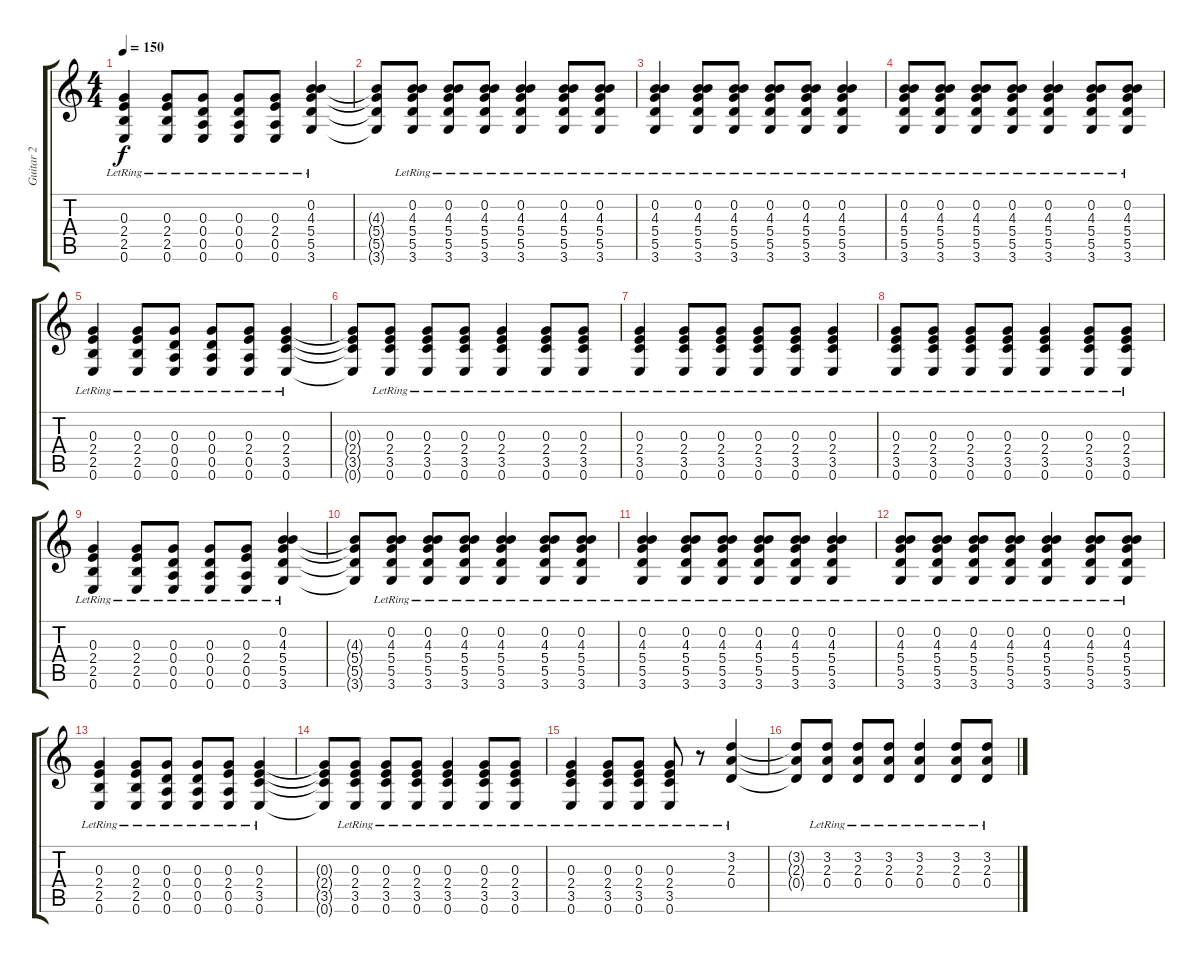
\track ("Guitar 2" "Guitar 2") {instrument acousticguitarnylon}
\staff {score tabs}
\tuning (E4 B3 G3 D3 A2 E2) {hide}
\ts (4 4)
\tempo 150
\clef g2
\ks c
(0.3{lr} 2.4{lr} 2.5{lr} 0.6{lr}).4{dy f} (0.3{lr} 2.4{lr} 2.5{lr} 0.6{lr}).8 (0.3{lr} 0.4{lr} 0.5{lr} 0.6{lr}).8 (0.3{lr} 0.4{lr} 0.5{lr} 0.6{lr}).8 (0.3{lr} 2.4{lr} 0.5{lr} 0.6{lr}).8 (0.2{lr} 4.3{lr} 5.4{lr} 5.5{lr} 3.6{lr}).4 |
(4.3{t} 5.4{t} 5.5{t} 3.6{t}).8 (0.2{lr} 4.3{lr} 5.4{lr} 5.5{lr} 3.6{lr}).8 (0.2{lr} 4.3{lr} 5.4{lr} 5.5{lr} 3.6{lr}).8 (0.2{lr} 4.3{lr} 5.4{lr} 5.5{lr} 3.6{lr}).8 (0.2{lr} 4.3{lr} 5.4{lr} 5.5{lr} 3.6{lr}).4 (0.2{lr} 4.3{lr} 5.4{lr} 5.5{lr} 3.6{lr}).8 (0.2{lr} 4.3{lr} 5.4{lr} 5.5{lr} 3.6{lr}).8 |
(0.2{lr} 4.3{lr} 5.4{lr} 5.5{lr} 3.6{lr}).4 (0.2{lr} 4.3{lr} 5.4{lr} 5.5{lr} 3.6{lr}).8 (0.2{lr} 4.3{lr} 5.4{lr} 5.5{lr} 3.6{lr}).8 (0.2{lr} 4.3{lr} 5.4{lr} 5.5{lr} 3.6{lr}).8 (0.2{lr} 4.3{lr} 5.4{lr} 5.5{lr} 3.6{lr}).8 (0.2{lr} 4.3{lr} 5.4{lr} 5.5{lr} 3.6{lr}).4 |
(0.2{lr} 4.3{lr} 5.4{lr} 5.5{lr} 3.6{lr}).8 (0.2{lr} 4.3{lr} 5.4{lr} 5.5{lr} 3.6{lr}).8 (0.2{lr} 4.3{lr} 5.4{lr} 5.5{lr} 3.6{lr}).8 (0.2{lr} 4.3{lr} 5.4{lr} 5.5{lr} 3.6{lr}).8 (0.2{lr} 4.3{lr} 5.4{lr} 5.5{lr} 3.6{lr}).4 (0.2{lr} 4.3{lr} 5.4{lr} 5.5{lr} 3.6{lr}).8 (0.2{lr} 4.3{lr} 5.4{lr} 5.5{lr} 3.6{lr}).8 |
(0.3{lr} 2.4{lr} 2.5{lr} 0.6{lr}).4 (0.3{lr} 2.4{lr} 2.5{lr} 0.6{lr}).8 (0.3{lr} 0.4{lr} 0.5{lr} 0.6{lr}).8 (0.3{lr} 0.4{lr} 0.5{lr} 0.6{lr}).8 (0.3{lr} 2.4{lr} 0.5{lr} 0.6{lr}).8 (0.3{lr} 2.4{lr} 3.5{lr} 0.6{lr}).4 |
(0.3{t} 2.4{t} 3.5{t} 0.6{t}).8 (0.3{lr} 2.4{lr} 3.5{lr} 0.6{lr}).8 (0.3{lr} 2.4{lr} 3.5{lr} 0.6{lr}).8 (0.3{lr} 2.4{lr} 3.5{lr} 0.6{lr}).8 (0.3{lr} 2.4{lr} 3.5{lr} 0.6{lr}).4 (0.3{lr} 2.4{lr} 3.5{lr} 0.6{lr}).8 (0.3{lr} 2.4{lr} 3.5{lr} 0.6{lr}).8 |
(0.3{lr} 2.4{lr} 3.5{lr} 0.6{lr}).4 (0.3{lr} 2.4{lr} 3.5{lr} 0.6{lr}).8 (0.3{lr} 2.4{lr} 3.5{lr} 0.6{lr}).8 (0.3{lr} 2.4{lr} 3.5{lr} 0.6{lr}).8 (0.3{lr} 2.4{lr} 3.5{lr} 0.6{lr}).8 (0.3{lr} 2.4{lr} 3.5{lr} 0.6{lr}).4 |
(0.3{lr} 2.4{lr} 3.5{lr} 0.6{lr}).8 (0.3{lr} 2.4{lr} 3.5{lr} 0.6{lr}).8 (0.3{lr} 2.4{lr} 3.5{lr} 0.6{lr}).8 (0.3{lr} 2.4{lr} 3.5{lr} 0.6{lr}).8 (0.3{lr} 2.4{lr} 3.5{lr} 0.6{lr}).4 (0.3{lr} 2.4{lr} 3.5{lr} 0.6{lr}).8 (0.3{lr} 2.4{lr} 3.5{lr} 0.6{lr}).8 |
(0.3{lr} 2.4{lr} 2.5{lr} 0.6{lr}).4 (0.3{lr} 2.4{lr} 2.5{lr} 0.6{lr}).8 (0.3{lr} 0.4{lr} 0.5{lr} 0.6{lr}).8 (0.3{lr} 0.4{lr} 0.5{lr} 0.6{lr}).8 (0.3{lr} 2.4{lr} 0.5{lr} 0.6{lr}).8 (0.2{lr} 4.3{lr} 5.4{lr} 5.5{lr} 3.6{lr}).4 |
(4.3{t} 5.4{t} 5.5{t} 3.6{t}).8 (0.2{lr} 4.3{lr} 5.4{lr} 5.5{lr} 3.6{lr}).8 (0.2{lr} 4.3{lr} 5.4{lr} 5.5{lr} 3.6{lr}).8 (0.2{lr} 4.3{lr} 5.4{lr} 5.5{lr} 3.6{lr}).8 (0.2{lr} 4.3{lr} 5.4{lr} 5.5{lr} 3.6{lr}).4 (0.2{lr} 4.3{lr} 5.4{lr} 5.5{lr} 3.6{lr}).8 (0.2{lr} 4.3{lr} 5.4{lr} 5.5{lr} 3.6{lr}).8 |
(0.2{lr} 4.3{lr} 5.4{lr} 5.5{lr} 3.6{lr}).4 (0.2{lr} 4.3{lr} 5.4{lr} 5.5{lr} 3.6{lr}).8 (0.2{lr} 4.3{lr} 5.4{lr} 5.5{lr} 3.6{lr}).8 (0.2{lr} 4.3{lr} 5.4{lr} 5.5{lr} 3.6{lr}).8 (0.2{lr} 4.3{lr} 5.4{lr} 5.5{lr} 3.6{lr}).8 (0.2{lr} 4.3{lr} 5.4{lr} 5.5{lr} 3.6{lr}).4 |
(0.2{lr} 4.3{lr} 5.4{lr} 5.5{lr} 3.6{lr}).8 (0.2{lr} 4.3{lr} 5.4{lr} 5.5{lr} 3.6{lr}).8 (0.2{lr} 4.3{lr} 5.4{lr} 5.5{lr} 3.6{lr}).8 (0.2{lr} 4.3{lr} 5.4{lr} 5.5{lr} 3.6{lr}).8 (0.2{lr} 4.3{lr} 5.4{lr} 5.5{lr} 3.6{lr}).4 (0.2{lr} 4.3{lr} 5.4{lr} 5.5{lr} 3.6{lr}).8 (0.2{lr} 4.3{lr} 5.4{lr} 5.5{lr} 3.6{lr}).8 |
(0.3{lr} 2.4{lr} 2.5{lr} 0.6{lr}).4 (0.3{lr} 2.4{lr} 2.5{lr} 0.6{lr}).8 (0.3{lr} 0.4{lr} 0.5{lr} 0.6{lr}).8 (0.3{lr} 0.4{lr} 0.5{lr} 0.6{lr}).8 (0.3{lr} 2.4{lr} 0.5{lr} 0.6{lr}).8 (0.3{lr} 2.4{lr} 3.5{lr} 0.6{lr}).4 |
(0.3{t} 2.4{t} 3.5{t} 0.6{t}).8 (0.3{lr} 2.4{lr} 3.5{lr} 0.6{lr}).8 (0.3{lr} 2.4{lr} 3.5{lr} 0.6{lr}).8 (0.3{lr} 2.4{lr} 3.5{lr} 0.6{lr}).8 (0.3{lr} 2.4{lr} 3.5{lr} 0.6{lr}).4 (0.3{lr} 2.4{lr} 3.5{lr} 0.6{lr}).8 (0.3{lr} 2.4{lr} 3.5{lr} 0.6{lr}).8 |
(0.3{lr} 2.4{lr} 3.5{lr} 0.6{lr}).4 (0.3{lr} 2.4{lr} 3.5{lr} 0.6{lr}).8 (0.3{lr} 2.4{lr} 3.5{lr} 0.6{lr}).8 (0.3{lr} 2.4{lr} 3.5{lr} 0.6{lr}).8 r.8 (3.2{lr} 2.3{lr} 0.4{lr}).4 |
(3.2{t} 2.3{t} 0.4{t}).8 (3.2{lr} 2.3{lr} 0.4{lr}).8 (3.2{lr} 2.3{lr} 0.4{lr}).8 (3.2{lr} 2.3{lr} 0.4{lr}).8 (3.2{lr} 2.3{lr} 0.4{lr}).4 (3.2{lr} 2.3{lr} 0.4{lr}).8 (3.2{lr} 2.3{lr} 0.4{lr}).8
